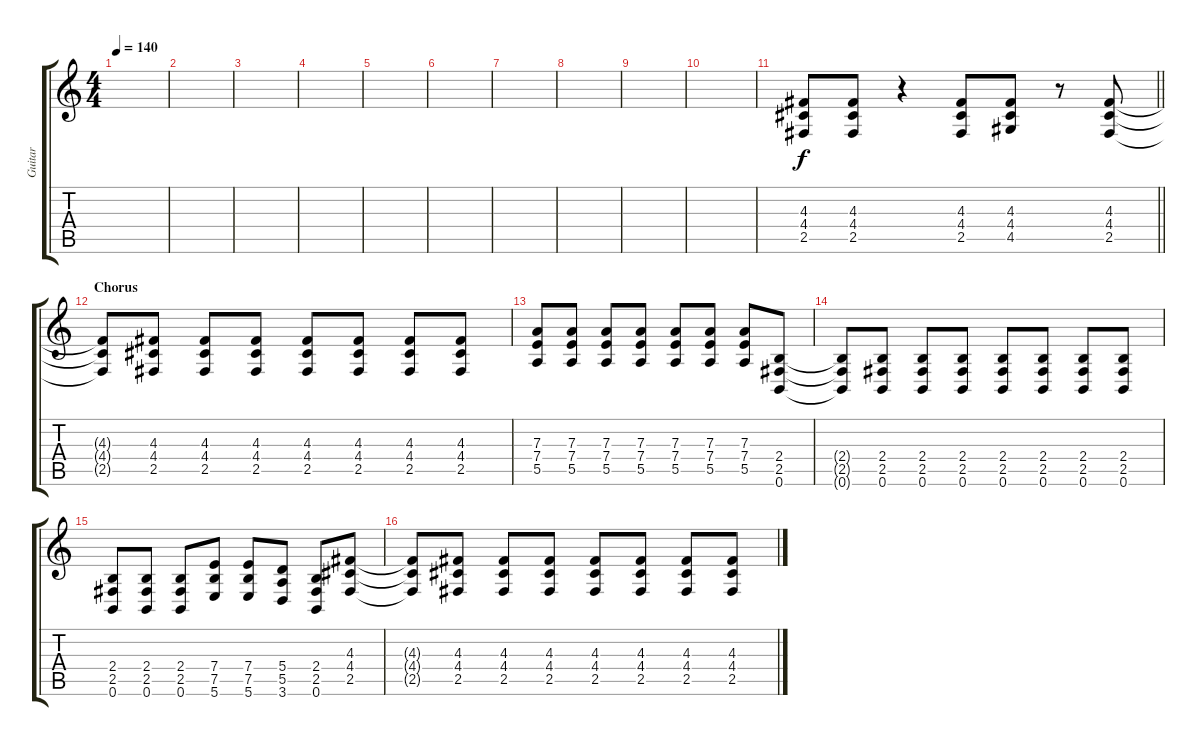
\track ("Guitar" "Guitar") {instrument distortionguitar}
\staff {score tabs}
\tuning (B3 Gb3 D3 A2 E2 B1) {hide}
\ts (4 4)
\tempo 140
\clef g2
\ks c
|
|
|
|
|
|
|
|
|
|
\barLineRight lightlight
(4.3 4.4 2.5).8 (4.3 4.4 2.5).8 r.4 (4.3 4.4 2.5).8 (4.3 4.4 4.5).8 r.8 (4.3 4.4 2.5).8 |
\section ("" "Chorus")
(4.3{t} 4.4{t} 2.5{t}).8 (4.3 4.4 2.5).8 (4.3 4.4 2.5).8 (4.3 4.4 2.5).8 (4.3 4.4 2.5).8 (4.3 4.4 2.5).8 (4.3 4.4 2.5).8 (4.3 4.4 2.5).8 |
(7.3 7.4 5.5).8 (7.3 7.4 5.5).8 (7.3 7.4 5.5).8 (7.3 7.4 5.5).8 (7.3 7.4 5.5).8 (7.3 7.4 5.5).8 (7.3 7.4 5.5).8 (2.4 2.5 0.6).8 |
(2.4{t} 2.5{t} 0.6{t}).8 (2.4 2.5 0.6).8 (2.4 2.5 0.6).8 (2.4 2.5 0.6).8 (2.4 2.5 0.6).8 (2.4 2.5 0.6).8 (2.4 2.5 0.6).8 (2.4 2.5 0.6).8 |
(2.4 2.5 0.6).8 (2.4 2.5 0.6).8 (2.4 2.5 0.6).8 (7.4 7.5 5.6).8 (7.4 7.5 5.6).8 (5.4 5.5 3.6).8 (2.4 2.5 0.6).8 (4.3 4.4 2.5).8 |
(4.3{t} 4.4{t} 2.5{t}).8 (4.3 4.4 2.5).8 (4.3 4.4 2.5).8 (4.3 4.4 2.5).8 (4.3 4.4 2.5).8 (4.3 4.4 2.5).8 (4.3 4.4 2.5).8 (4.3 4.4 2.5).8
